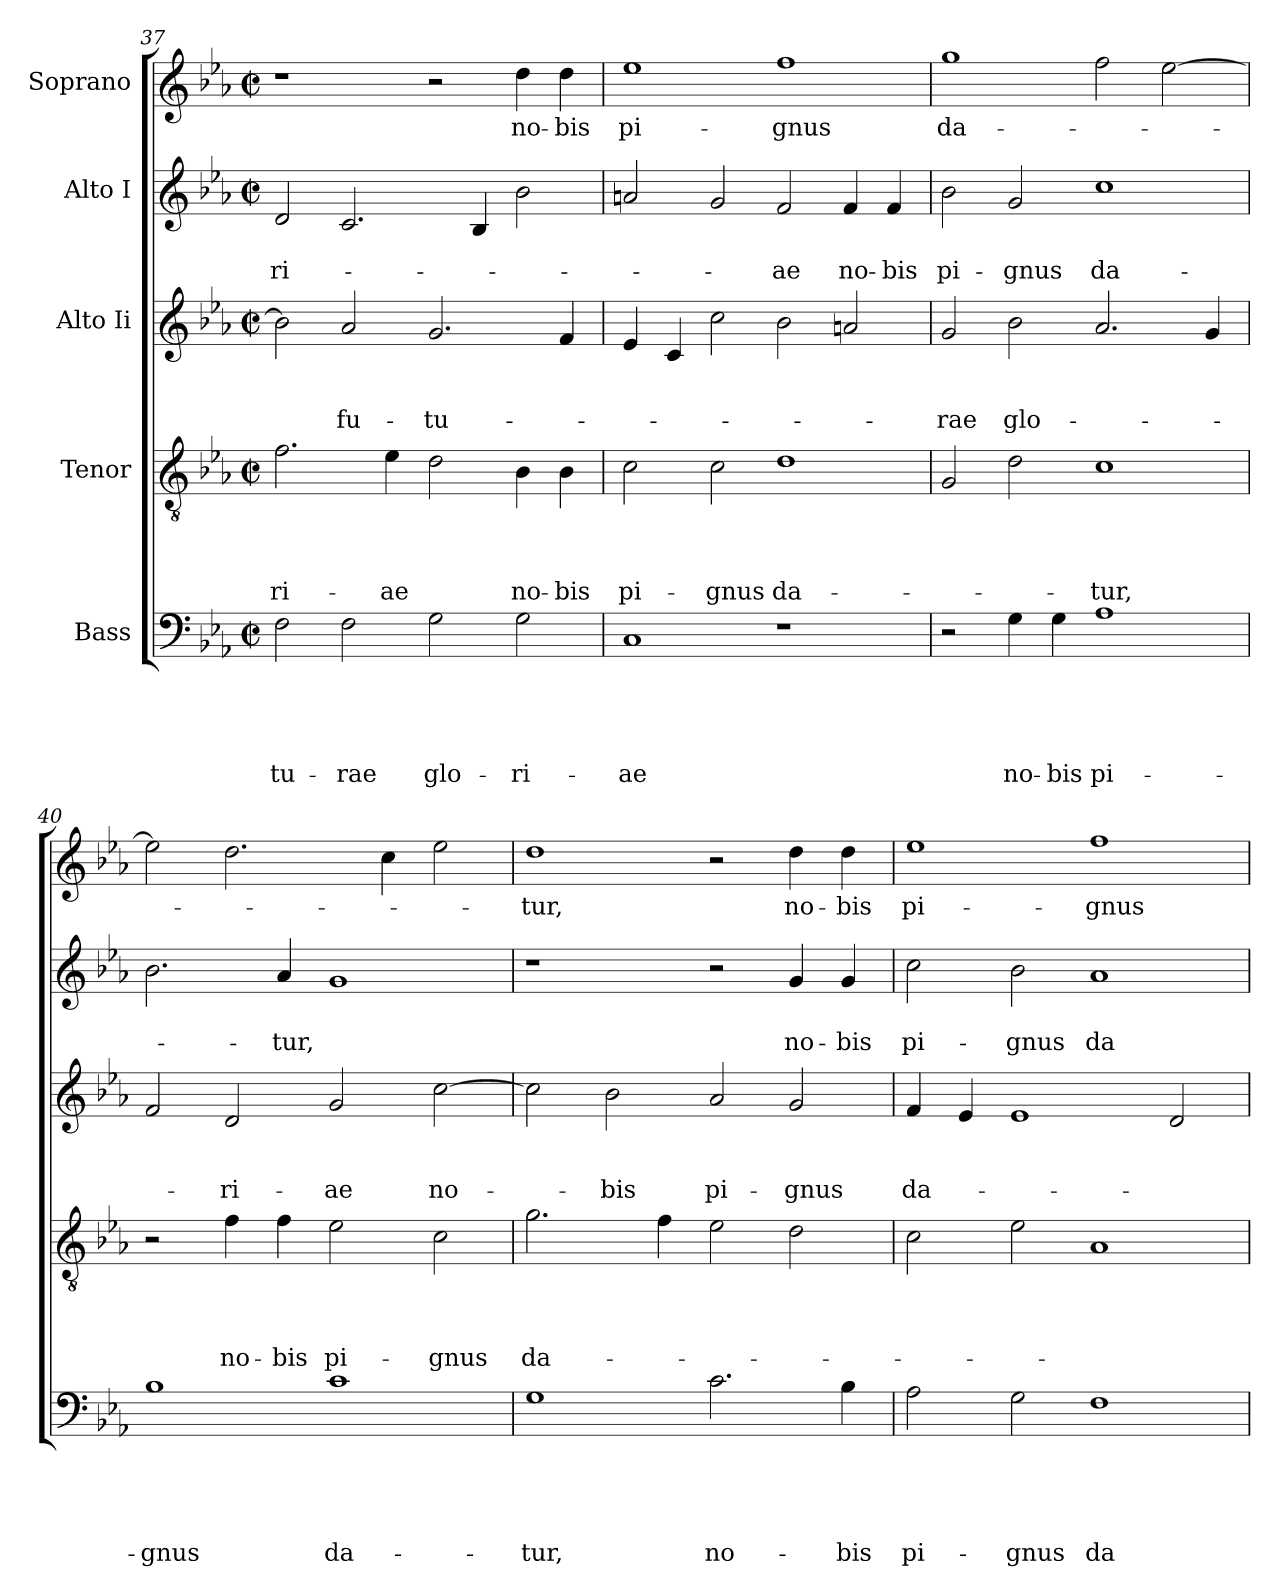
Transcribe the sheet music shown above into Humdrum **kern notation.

**kern	**text	**text	**text	**text	**text	**kern	**text	**text	**text	**text	**kern	**text	**text	**text	**kern	**text	**text	**kern	**text
*part5	*part5	*part5	*part5	*part5	*part5	*part4	*part4	*part4	*part4	*part4	*part3	*part3	*part3	*part3	*part2	*part2	*part2	*part1	*part1
*staff5	*staff5	*staff5	*staff5	*staff5	*staff5	*staff4	*staff4	*staff4	*staff4	*staff4	*staff3	*staff3	*staff3	*staff3	*staff2	*staff2	*staff2	*staff1	*staff1
*I"Bass	*	*	*	*	*	*I"Tenor	*	*	*	*	*I"Alto Ii	*	*	*	*I"Alto I	*	*	*I"Soprano	*
!!LO:LB:g=z
*clefF4	*	*	*	*	*	*clefGv2	*	*	*	*	*clefG2	*	*	*	*clefG2	*	*	*clefG2	*
*k[b-e-a-]	*	*	*	*	*	*k[b-e-a-]	*	*	*	*	*k[b-e-a-]	*	*	*	*k[b-e-a-]	*	*	*k[b-e-a-]	*
*E-:	*	*	*	*	*	*E-:	*	*	*	*	*E-:	*	*	*	*E-:	*	*	*E-:	*
*M2/2	*	*	*	*	*	*M2/2	*	*	*	*	*M2/2	*	*	*	*M2/2	*	*	*M2/2	*
*met(c|)	*	*	*	*	*	*met(c|)	*	*	*	*	*met(c|)	*	*	*	*met(c|)	*	*	*met(c|)	*
=37	=37	=37	=37	=37	=37	=37	=37	=37	=37	=37	=37	=37	=37	=37	=37	=37	=37	=37	=37
!	!	!	!	!	!LO:LY:b	!	!	!	!	!LO:LY:b	!	!	!	!	!	!	!LO:LY:b:rj	!	!
2F\	.	.	.	.	-tu-	2.f\	.	.	.	-ri-	2b-\]	.	.	.	2d/	.	-ri-	1r	.
!	!	!	!	!	!LO:LY:b	!	!	!	!	!	!	!	!	!LO:LY:b	!	!	!	!	!
2F\	.	.	.	.	-rae	.	.	.	.	.	2a-/	.	.	fu-	2.c/	.	.	.	.
!	!	!	!	!	!	!	!	!	!	!LO:LY:b	!	!	!	!	!	!	!	!	!
.	.	.	.	.	.	4e-\	.	.	.	-ae	.	.	.	.	.	.	.	.	.
!	!	!	!	!	!LO:LY:b	!	!	!	!	!	!	!	!	!LO:LY:b	!	!	!	!	!
2G\	.	.	.	.	glo-	2d\	.	.	.	.	2.g/	.	.	-tu-	.	.	.	2r	.
.	.	.	.	.	.	.	.	.	.	.	.	.	.	.	4B-/	.	.	.	.
!	!	!	!	!	!LO:LY:b	!	!	!	!	!LO:LY:b	!	!	!	!	!	!	!	!	!LO:LY:b
2G\	.	.	.	.	-ri-	4B-\	.	.	.	no-	.	.	.	.	2b-\	.	.	4dd\	no-
!	!	!	!	!	!	!	!	!	!	!LO:LY:b:rj	!	!	!	!	!	!	!	!	!LO:LY:b:rj
.	.	.	.	.	.	4B-\	.	.	.	-bis	4f/	.	.	.	.	.	.	4dd\	-bis
=38	=38	=38	=38	=38	=38	=38	=38	=38	=38	=38	=38	=38	=38	=38	=38	=38	=38	=38	=38
!	!	!	!	!	!LO:LY:b	!	!	!	!	!LO:LY:b	!	!	!	!	!	!	!	!	!LO:LY:b
1C	.	.	.	.	-ae	2c\	.	.	.	pi-	4e-/	.	.	.	2an/	.	.	1ee-	pi-
.	.	.	.	.	.	.	.	.	.	.	4c/	.	.	.	.	.	.	.	.
!	!	!	!	!	!	!	!	!	!	!LO:LY:b	!	!	!	!	!	!	!	!	!
.	.	.	.	.	.	2c\	.	.	.	-gnus	2cc\	.	.	.	2g/	.	.	.	.
!	!	!	!	!	!	!	!	!	!	!LO:LY:b	!	!	!	!	!	!	!LO:LY:b	!	!LO:LY:b
1r	.	.	.	.	.	1d	.	.	.	da-	2b-\	.	.	.	2f/	.	-ae	1ff	-gnus
!	!	!	!	!	!	!	!	!	!	!	!	!	!	!	!	!	!LO:LY:b	!	!
.	.	.	.	.	.	.	.	.	.	.	2an/	.	.	.	4f/	.	no-	.	.
!	!	!	!	!	!	!	!	!	!	!	!	!	!	!	!	!	!LO:LY:b:rj	!	!
.	.	.	.	.	.	.	.	.	.	.	.	.	.	.	4f/	.	-bis	.	.
=39	=39	=39	=39	=39	=39	=39	=39	=39	=39	=39	=39	=39	=39	=39	=39	=39	=39	=39	=39
!	!	!	!	!	!	!	!	!	!	!	!	!	!	!LO:LY:b	!	!	!LO:LY:b	!	!LO:LY:b
2r	.	.	.	.	.	2G/	.	.	.	.	2g/	.	.	-rae	2b-\	.	pi-	1gg	da-
!	!	!	!	!	!LO:LY:b	!	!	!	!	!	!	!	!	!LO:LY:b	!	!	!LO:LY:b	!	!
4G\	.	.	.	.	no-	2d\	.	.	.	.	2b-\	.	.	glo-	2g/	.	-gnus	.	.
!	!	!	!	!	!LO:LY:b:rj	!	!	!	!	!	!	!	!	!	!	!	!	!	!
4G\	.	.	.	.	-bis	.	.	.	.	.	.	.	.	.	.	.	.	.	.
!	!	!	!	!	!LO:LY:b	!	!	!	!	!LO:LY:b	!	!	!	!	!	!	!LO:LY:b	!	!
1A-	.	.	.	.	pi-	1c	.	.	.	-tur,	2.a-/	.	.	.	1cc	.	da-	2ff\	.
.	.	.	.	.	.	.	.	.	.	.	.	.	.	.	.	.	.	[>2ee-\	.
.	.	.	.	.	.	.	.	.	.	.	4g/	.	.	.	.	.	.	.	.
=40	=40	=40	=40	=40	=40	=40	=40	=40	=40	=40	=40	=40	=40	=40	=40	=40	=40	=40	=40
!	!	!	!	!	!LO:LY:b	!	!	!	!	!	!	!	!	!	!	!	!	!	!
1B-	.	.	.	.	-gnus	2r	.	.	.	.	2f/	.	.	.	2.b-\	.	.	2ee-\]	.
!	!	!	!	!	!	!	!	!	!	!LO:LY:b	!	!	!	!LO:LY:b	!	!	!	!	!
.	.	.	.	.	.	4f\	.	.	.	no-	2d/	.	.	-ri-	.	.	.	2.dd\	.
!	!	!	!	!	!	!	!	!	!	!LO:LY:b:rj	!	!	!	!	!	!	!LO:LY:b	!	!
.	.	.	.	.	.	4f\	.	.	.	-bis	.	.	.	.	4a-/	.	-tur,	.	.
!	!	!	!	!	!LO:LY:b	!	!	!	!	!LO:LY:b	!	!	!	!LO:LY:b	!	!	!	!	!
1c	.	.	.	.	da-	2e-\	.	.	.	pi-	2g/	.	.	-ae	1g	.	.	.	.
.	.	.	.	.	.	.	.	.	.	.	.	.	.	.	.	.	.	4cc\	.
!	!	!	!	!	!	!	!	!	!	!LO:LY:b	!	!	!	!LO:LY:b	!	!	!	!	!
.	.	.	.	.	.	2c\	.	.	.	-gnus	[>2cc\	.	.	no-	.	.	.	2ee-\	.
!!LO:PB:g=z
=41	=41	=41	=41	=41	=41	=41	=41	=41	=41	=41	=41	=41	=41	=41	=41	=41	=41	=41	=41
!	!	!	!	!	!LO:LY:b	!	!	!	!	!LO:LY:b	!	!	!	!	!	!	!	!	!LO:LY:b
1G	.	.	.	.	-tur,	2.g\	.	.	.	da-	2cc\]	.	.	.	1r	.	.	1dd	-tur,
!	!	!	!	!	!	!	!	!	!	!	!	!	!	!LO:LY:b	!	!	!	!	!
.	.	.	.	.	.	.	.	.	.	.	2b-\	.	.	-bis	.	.	.	.	.
.	.	.	.	.	.	4f\	.	.	.	.	.	.	.	.	.	.	.	.	.
!	!	!	!	!	!LO:LY:b	!	!	!	!	!	!	!	!	!LO:LY:b	!	!	!	!	!
2.c\	.	.	.	.	no-	2e-\	.	.	.	.	2a-/	.	.	pi-	2r	.	.	2r	.
!	!	!	!	!	!	!	!	!	!	!	!	!	!	!LO:LY:b	!	!	!LO:LY:b	!	!LO:LY:b
.	.	.	.	.	.	2d\	.	.	.	.	2g/	.	.	-gnus	4g/	.	no-	4dd\	no-
!	!	!	!	!	!LO:LY:b	!	!	!	!	!	!	!	!	!	!	!	!LO:LY:b:rj	!	!LO:LY:b:rj
4B-\	.	.	.	.	-bis	.	.	.	.	.	.	.	.	.	4g/	.	-bis	4dd\	-bis
=42	=42	=42	=42	=42	=42	=42	=42	=42	=42	=42	=42	=42	=42	=42	=42	=42	=42	=42	=42
!	!	!	!	!	!LO:LY:b	!	!	!	!	!	!	!	!	!LO:LY:b	!	!	!LO:LY:b	!	!LO:LY:b
2A-\	.	.	.	.	pi-	2c\	.	.	.	.	4f/	.	.	da-	2cc\	.	pi-	1ee-	pi-
.	.	.	.	.	.	.	.	.	.	.	4e-/	.	.	.	.	.	.	.	.
!	!	!	!	!	!LO:LY:b	!	!	!	!	!	!	!	!	!	!	!	!LO:LY:b	!	!
2G\	.	.	.	.	-gnus	2e-\	.	.	.	.	1e-	.	.	.	2b-\	.	-gnus	.	.
!	!	!	!	!	!LO:LY:b	!	!	!	!	!	!	!	!	!	!	!	!LO:LY:b	!	!LO:LY:b
1F	.	.	.	.	da-	1A-	.	.	.	.	.	.	.	.	1a-	.	da-	1ff	-gnus
.	.	.	.	.	.	.	.	.	.	.	2d/	.	.	.	.	.	.	.	.
=	=	=	=	=	=	=	=	=	=	=	=	=	=	=	=	=	=	=	=
*-	*-	*-	*-	*-	*-	*-	*-	*-	*-	*-	*-	*-	*-	*-	*-	*-	*-	*-	*-
